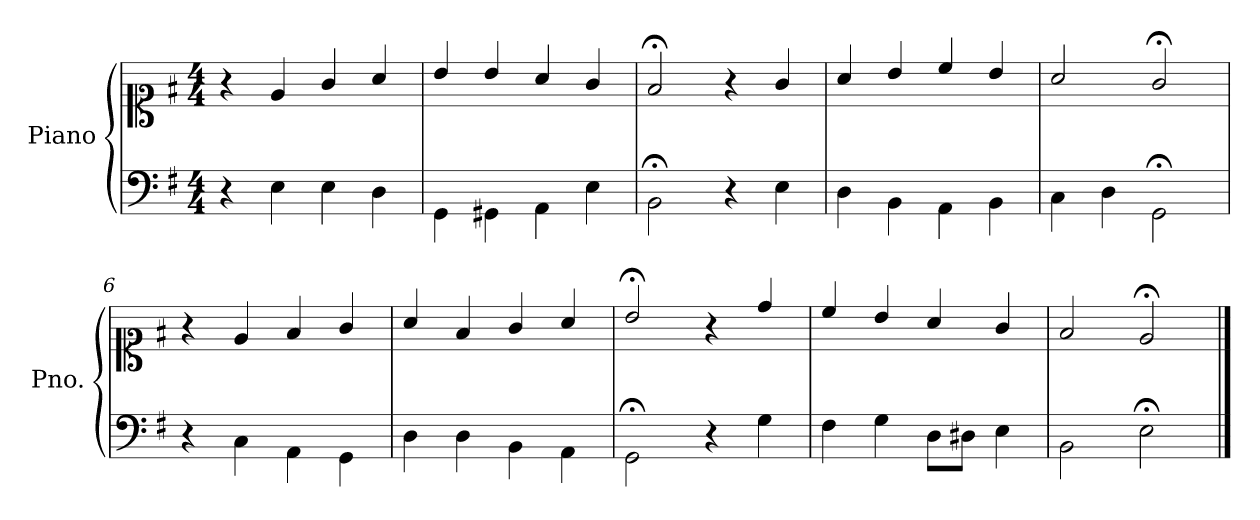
**kern	**kern
*part1	*part1
*staff2	*staff1
*I"Piano	*
*I'Pno.	*
*clefF4	*clefC1
*k[f#]	*k[f#]
*M4/4	*M4/4
=1	=1
4r	4r
4E\	4e/
4E\	4g/
4D\	4a/
=2	=2
4GG\	4b/
4GG#X\	4b/
4AA\	4a/
4E\	4g/
=3	=3
2BB;\	2f#;</
4r	4r
4E\	4g/
=4	=4
4D\	4a/
4BB\	4b/
4AA\	4cc/
4BB\	4b/
=5	=5
4C\	2a/
4D\	.
2GG;\	2g;</
!!LO:LB:g=z
=6	=6
4r	4r
4C\	4e/
4AA\	4f#/
4GG\	4g/
=7	=7
4D\	4a/
4D\	4f#/
4BB\	4g/
4AA\	4a/
=8	=8
2GG;\	2b;</
4r	4r
4G\	4dd/
=9	=9
4F#\	4cc/
4G\	4b/
8D\L	4a/
8D#X\J	.
4E\	4g/
=10	=10
2BB\	2f#/
2E;\	2e;</
==	==
*-	*-
